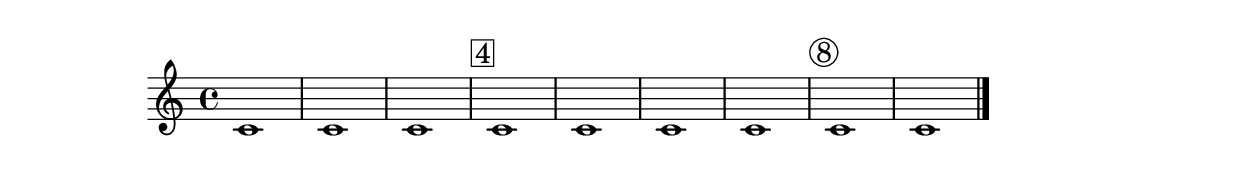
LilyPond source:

%% Do not edit this file; it is automatically
%% generated from LSR http://lsr.dsi.unimi.it
%% This file is in the public domain.
\version "2.13.10"

\header {
  lsrtags = "rhythms, tweaks-and-overrides"

%% Translation of GIT committish: b2d4318d6c53df8469dfa4da09b27c15a374d0ca
  texidoces = "

Los números de compás también se pueden imprimir dentro de rectángulos o de circunferencias.

"
  doctitlees = "Imprimir números de compás dentro de rectángulos o circunferencias"


%% Translation of GIT committish: d96023d8792c8af202c7cb8508010c0d3648899d
  texidocde = "
Taktnummern können auch in Boxen oder Kreisen gesetzt werden.

"
  doctitlede = "Setzen von Taktnummern in Kästen oder Kreisen"


%% Translation of GIT committish: 21c8461ea87cd670a35a40b91d3ef20de03a0409
  texidocfr = "
Les numéros de mesures peuvent être encadrés ou entourés d'un cercle.

"
  doctitlefr = "Inscrire le numéro de mesure dans un cadre ou un cercle"

  texidoc = "
Bar numbers can also be printed inside boxes or circles.

"
  doctitle = "Printing bar numbers inside boxes or circles"
} % begin verbatim

\relative c' {
  % Prevent bar numbers at the end of a line and permit them elsewhere
  \override Score.BarNumber #'break-visibility = #end-of-line-invisible
  \set Score.barNumberVisibility = #(every-nth-bar-number-visible 4)

  % Increase the size of the bar number by 2
  \override Score.BarNumber #'font-size = #2

  % Draw a box round the following bar number(s)
  \override Score.BarNumber #'stencil
    = #(make-stencil-boxer 0.1 0.25 ly:text-interface::print)
  \repeat unfold 5 { c1 }

  % Draw a circle round the following bar number(s)
  \override Score.BarNumber #'stencil
    = #(make-stencil-circler 0.1 0.25 ly:text-interface::print)
  \repeat unfold 4 { c1 } \bar "|."
}

